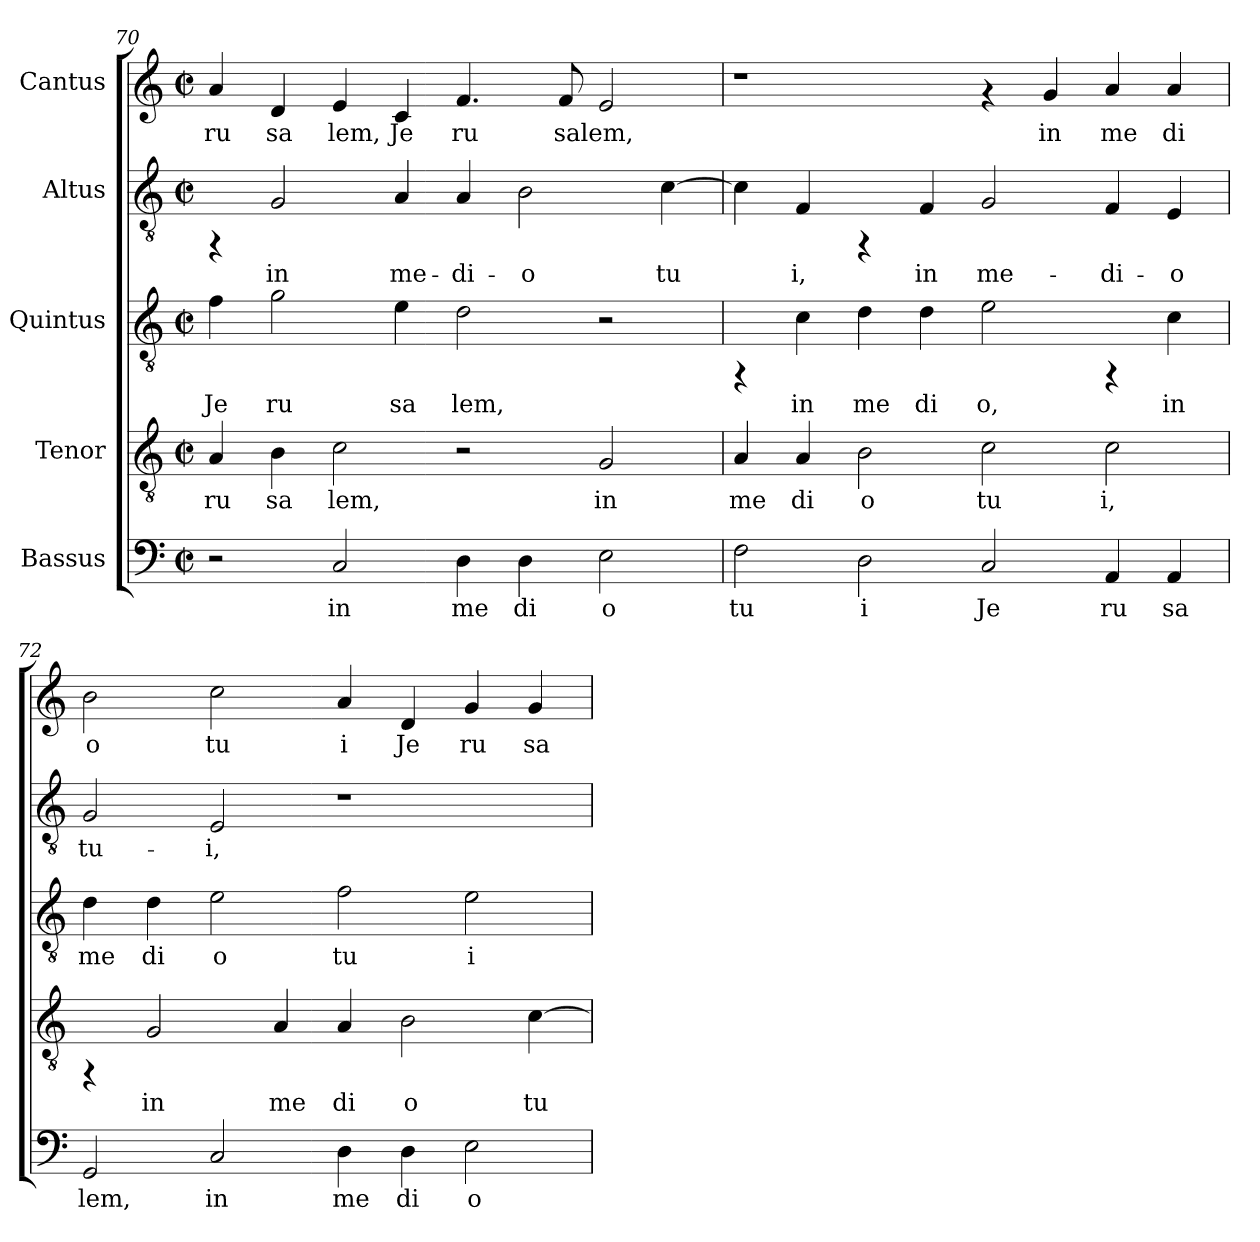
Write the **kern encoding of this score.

**kern	**text	**kern	**text	**kern	**text	**kern	**text	**kern	**text
*part5	*part5	*part4	*part4	*part3	*part3	*part2	*part2	*part1	*part1
*staff5	*staff5	*staff4	*staff4	*staff3	*staff3	*staff2	*staff2	*staff1	*staff1
*I"Bassus	*	*I"Tenor	*	*I"Quintus	*	*I"Altus	*	*I"Cantus	*
!!LO:LB:g=z
*clefF4	*	*clefGv2	*	*clefGv2	*	*clefGv2	*	*clefG2	*
*k[]	*	*k[]	*	*k[]	*	*k[]	*	*k[]	*
*C:	*	*C:	*	*C:	*	*C:	*	*C:	*
*M2/2	*	*M2/2	*	*M2/2	*	*M2/2	*	*M2/2	*
*met(c|)	*	*met(c|)	*	*met(c|)	*	*met(c|)	*	*met(c|)	*
=70	=70	=70	=70	=70	=70	=70	=70	=70	=70
!	!	!	!LO:LY:b:cj	!	!LO:LY:b:cj	!	!	!	!LO:LY:b:cj
2r	.	4A/	ru	4f\	Je	4rFF	.	4a/	ru
!	!	!	!LO:LY:b:cj	!	!LO:LY:b:cj	!	!LO:LY:b:cj	!	!LO:LY:b:cj
.	.	4B\	sa	2g\	ru	2G/	in	4d/	sa
!	!LO:LY:b:cj	!	!LO:LY:b:cj	!	!	!	!	!	!LO:LY:b:cj
2C/	in	2c\	lem,	.	.	.	.	4e/	lem,
!	!	!	!	!	!LO:LY:b:cj	!	!LO:LY:b:cj	!	!LO:LY:b:cj
.	.	.	.	4e\	sa	4A/	me-	4c/	Je
!	!LO:LY:b:cj	!	!	!	!LO:LY:b:cj	!	!LO:LY:b:cj	!	!LO:LY:b:cj
4D\	me	2r	.	2d\	lem,	4A/	-di-	4.f/	ru
!	!LO:LY:b:cj	!	!	!	!	!	!LO:LY:b:cj	!	!
4D\	di	.	.	.	.	2B\	-o	.	.
!	!	!	!	!	!	!	!	!	!LO:LY:b:cj
.	.	.	.	.	.	.	.	8f/	salem,
!	!LO:LY:b:cj	!	!LO:LY:b:cj	!	!	!	!	!	!LO:LY:b:cj
2E\	o	2G/	in	2r	.	.	.	2e/	.
!	!	!	!	!	!	!	!LO:LY:b:cj	!	!
.	.	.	.	.	.	[>4c\	tu-	.	.
=71	=71	=71	=71	=71	=71	=71	=71	=71	=71
!	!LO:LY:b:cj	!	!LO:LY:b:cj	!	!	!	!LO:LY:b:cj	!	!
2F\	tu	4A/	me	4rFF	.	4c\]	--	1r	.
!	!	!	!LO:LY:b:cj	!	!LO:LY:b:cj	!	!LO:LY:b:cj	!	!
.	.	4A/	di	4c\	in	4F/	-i,	.	.
!	!LO:LY:b:cj	!	!LO:LY:b:cj	!	!LO:LY:b:cj	!	!	!	!
2D\	i	2B\	o	4d\	me	4rFF	.	.	.
!	!	!	!	!	!LO:LY:b:cj	!	!LO:LY:b:cj	!	!
.	.	.	.	4d\	di	4F/	in	.	.
!	!LO:LY:b:cj	!	!LO:LY:b:cj	!	!LO:LY:b:cj	!	!LO:LY:b:cj	!	!
2C/	Je	2c\	tu	2e\	o,	2G/	me-	4rf	.
!	!	!	!	!	!	!	!	!	!LO:LY:b:cj
.	.	.	.	.	.	.	.	4g/	in
!	!LO:LY:b:cj	!	!LO:LY:b:cj	!	!	!	!LO:LY:b:cj	!	!LO:LY:b:cj
4AA/	ru	2c\	i,	4rFF	.	4F/	-di-	4a/	me
!	!LO:LY:b:cj	!	!	!	!LO:LY:b:cj	!	!LO:LY:b:cj	!	!LO:LY:b:cj
4AA/	sa	.	.	4c\	in	4E/	-o	4a/	di
=72	=72	=72	=72	=72	=72	=72	=72	=72	=72
!	!LO:LY:b:cj	!	!	!	!LO:LY:b:cj	!	!LO:LY:b:cj	!	!LO:LY:b:cj
2GG/	lem,	4rFF	.	4d\	me	2G/	tu-	2b\	o
!	!	!	!LO:LY:b:cj	!	!LO:LY:b:cj	!	!	!	!
.	.	2G/	in	4d\	di	.	.	.	.
!	!LO:LY:b:cj	!	!	!	!LO:LY:b:cj	!	!LO:LY:b:cj	!	!LO:LY:b:cj
2C/	in	.	.	2e\	o	2E/	-i,	2cc\	tu
!	!	!	!LO:LY:b:cj	!	!	!	!	!	!
.	.	4A/	me	.	.	.	.	.	.
!	!LO:LY:b:cj	!	!LO:LY:b:cj	!	!LO:LY:b:cj	!	!	!	!LO:LY:b:cj
4D\	me	4A/	di	2f\	tu	1r	.	4a/	i
!	!LO:LY:b:cj	!	!LO:LY:b:cj	!	!	!	!	!	!LO:LY:b:cj
4D\	di	2B\	o	.	.	.	.	4d/	Je
!	!LO:LY:b:cj	!	!	!	!LO:LY:b:cj	!	!	!	!LO:LY:b:cj
2E\	o	.	.	2e\	i	.	.	4g/	ru
!	!	!	!LO:LY:b:cj	!	!	!	!	!	!LO:LY:b:cj
.	.	[>4c\	tu	.	.	.	.	4g/	sa
=	=	=	=	=	=	=	=	=	=
*-	*-	*-	*-	*-	*-	*-	*-	*-	*-
